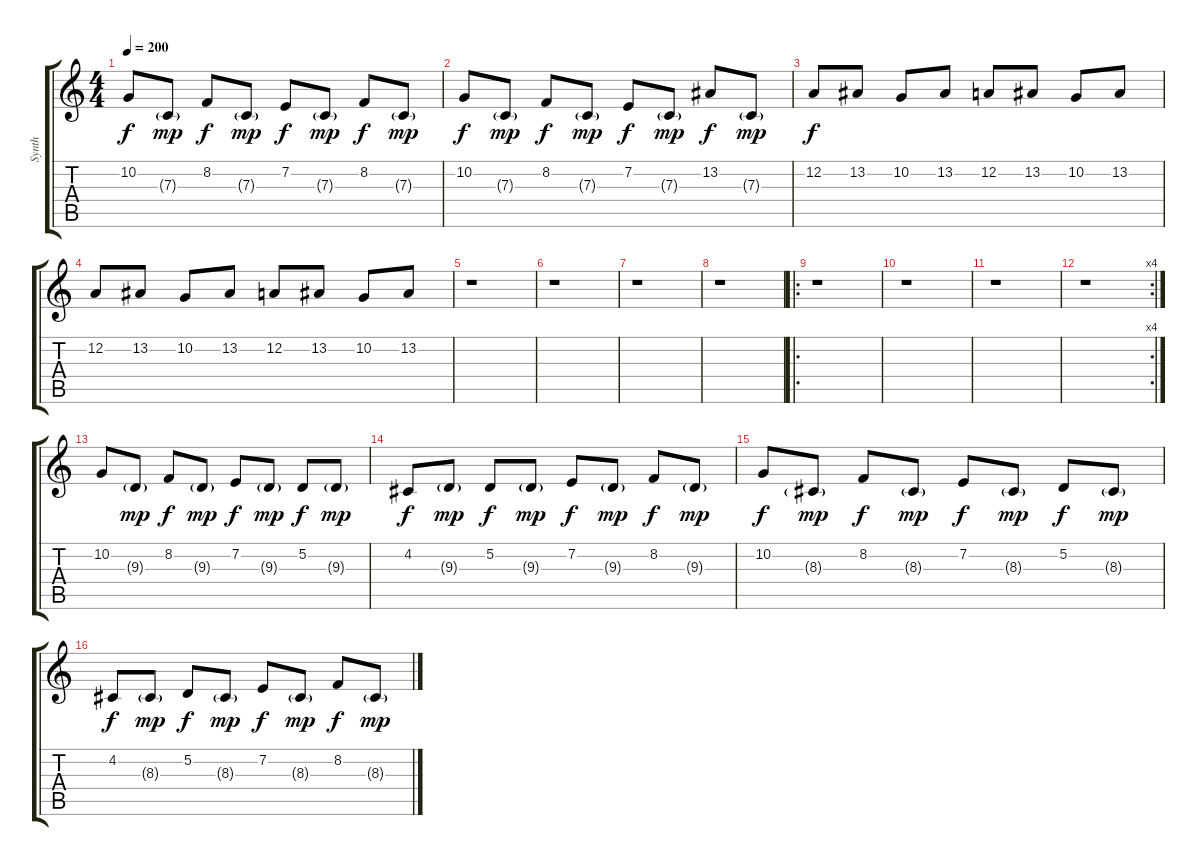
\track ("Synth" "Synth") {instrument churchorgan}
\staff {score tabs}
\tuning (D4 A3 F3 C3 G2 D2) {hide}
\ts (4 4)
\tempo 200
\clef g2
\ks c
10.2.8{dy f} 7.3{g}.8{dy mp} 8.2.8{dy f} 7.3{g}.8{dy mp} 7.2.8{dy f} 7.3{g}.8{dy mp} 8.2.8{dy f} 7.3{g}.8{dy mp} |
10.2.8{dy f} 7.3{g}.8{dy mp} 8.2.8{dy f} 7.3{g}.8{dy mp} 7.2.8{dy f} 7.3{g}.8{dy mp} 13.2.8{dy f} 7.3{g}.8{dy mp} |
12.2.8{dy f} 13.2.8 10.2.8 13.2.8 12.2.8 13.2.8 10.2.8 13.2.8 |
12.2.8 13.2.8 10.2.8 13.2.8 12.2.8 13.2.8 10.2.8 13.2.8 |
r.1 |
r.1 |
r.1 |
r.1 |
\ro
r.1 |
r.1 |
r.1 |
\rc 4
r.1 |
10.2.8 9.3{g}.8{dy mp} 8.2.8{dy f} 9.3{g}.8{dy mp} 7.2.8{dy f} 9.3{g}.8{dy mp} 5.2.8{dy f} 9.3{g}.8{dy mp} |
4.2.8{dy f} 9.3{g}.8{dy mp} 5.2.8{dy f} 9.3{g}.8{dy mp} 7.2.8{dy f} 9.3{g}.8{dy mp} 8.2.8{dy f} 9.3{g}.8{dy mp} |
10.2.8{dy f} 8.3{g}.8{dy mp} 8.2.8{dy f} 8.3{g}.8{dy mp} 7.2.8{dy f} 8.3{g}.8{dy mp} 5.2.8{dy f} 8.3{g}.8{dy mp} |
4.2.8{dy f} 8.3{g}.8{dy mp} 5.2.8{dy f} 8.3{g}.8{dy mp} 7.2.8{dy f} 8.3{g}.8{dy mp} 8.2.8{dy f} 8.3{g}.8{dy mp}
